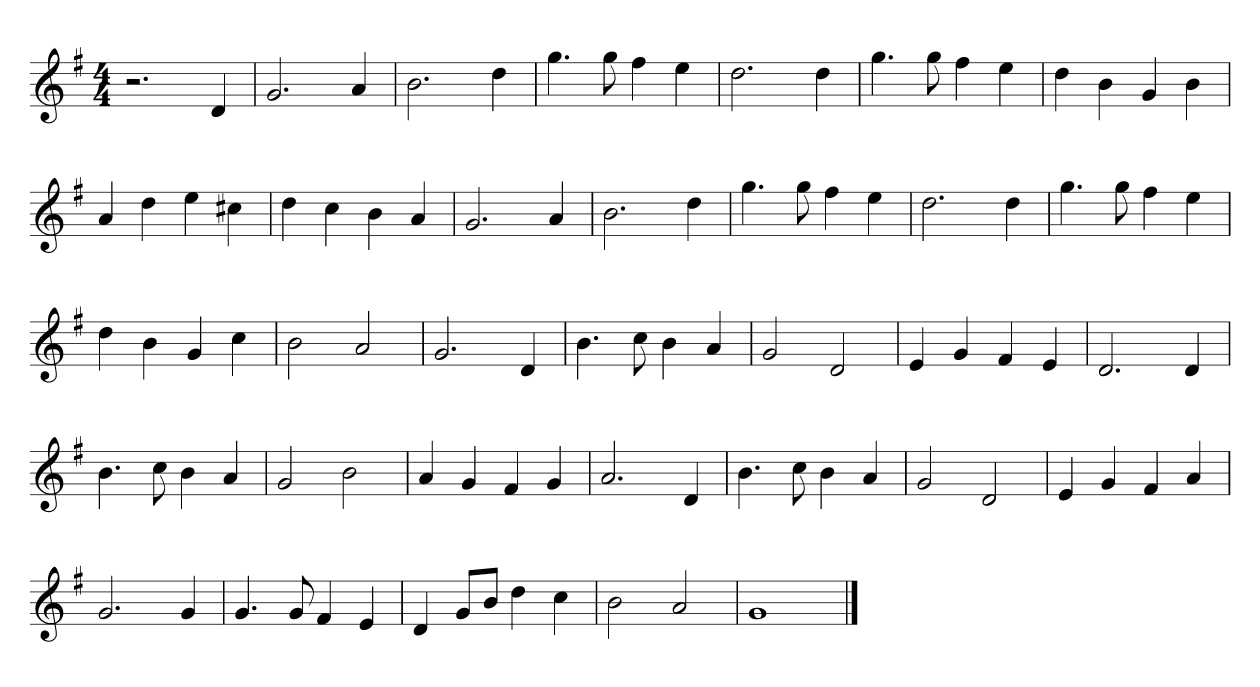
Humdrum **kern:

**kern
*part1
*staff1
*clefG2
*k[f#]
*M4/4
=
2.r
4d/
=
2.g/
4a/
=
2.b\
4dd\
=
4.gg\
8gg\
4ff#\
4ee\
=
2.dd\
4dd\
=
4.gg\
8gg\
4ff#\
4ee\
=
4dd\
4b\
4g/
4b\
=
4a/
4dd\
4ee\
4cc#X\
=
4dd\
4cc\
4b\
4a/
=
2.g/
4a/
=
2.b\
4dd\
=
4.gg\
8gg\
4ff#\
4ee\
=
2.dd\
4dd\
=
4.gg\
8gg\
4ff#\
4ee\
=
4dd\
4b\
4g/
4cc\
=
2b\
2a/
=
2.g/
4d/
=
4.b\
8cc\
4b\
4a/
=
2g/
2d/
=
4e/
4g/
4f#/
4e/
=
2.d/
4d/
=
4.b\
8cc\
4b\
4a/
=
2g/
2b\
=
4a/
4g/
4f#/
4g/
=
2.a/
4d/
=
4.b\
8cc\
4b\
4a/
=
2g/
2d/
=
4e/
4g/
4f#/
4a/
=
2.g/
4g/
=
4.g/
8g/
4f#/
4e/
=
4d/
8g/L
8b/J
4dd\
4cc\
=
2b\
2a/
=
1g
==
*-
